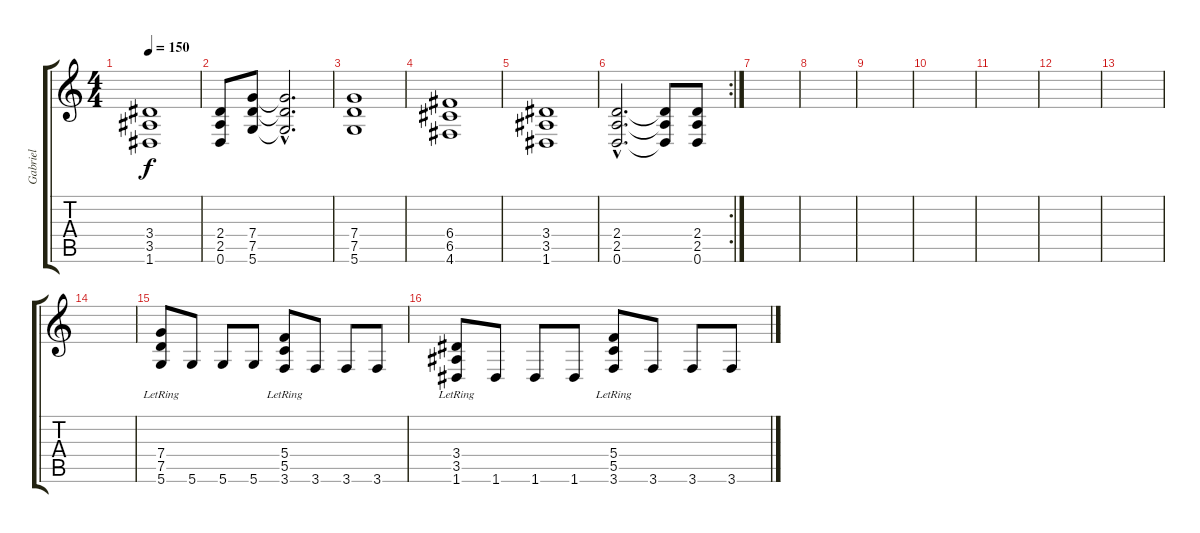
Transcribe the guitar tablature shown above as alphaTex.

\track ("Gabriel" "Gabriel") {instrument overdrivenguitar}
\staff {score tabs}
\tuning (D4 A3 F3 C3 G2 D2) {hide}
\ts (4 4)
\tempo 150
\clef g2
\ks c
(3.4 3.5 1.6).1{dy f} |
(2.4 2.5 0.6).8 (7.4 7.5 5.6).8 (7.4{hac t} 7.5{hac t} 5.6{hac t}).2{d} |
(7.4 7.5 5.6).1 |
(6.4 6.5 4.6).1 |
(3.4 3.5 1.6).1 |
\rc 2
(2.4{hac} 2.5{hac} 0.6{hac}).2{d} (2.4{t} 2.5{t} 0.6{t}).8 (2.4 2.5 0.6).8 |
|
|
|
|
|
|
|
|
(7.4{lr} 7.5{lr} 5.6).8 5.6.8 5.6.8 5.6.8 (5.4{lr} 5.5{lr} 3.6).8 3.6.8 3.6.8 3.6.8 |
(3.4{lr} 3.5{lr} 1.6).8 1.6.8 1.6.8 1.6.8 (5.4{lr} 5.5{lr} 3.6).8 3.6.8 3.6.8 3.6.8
